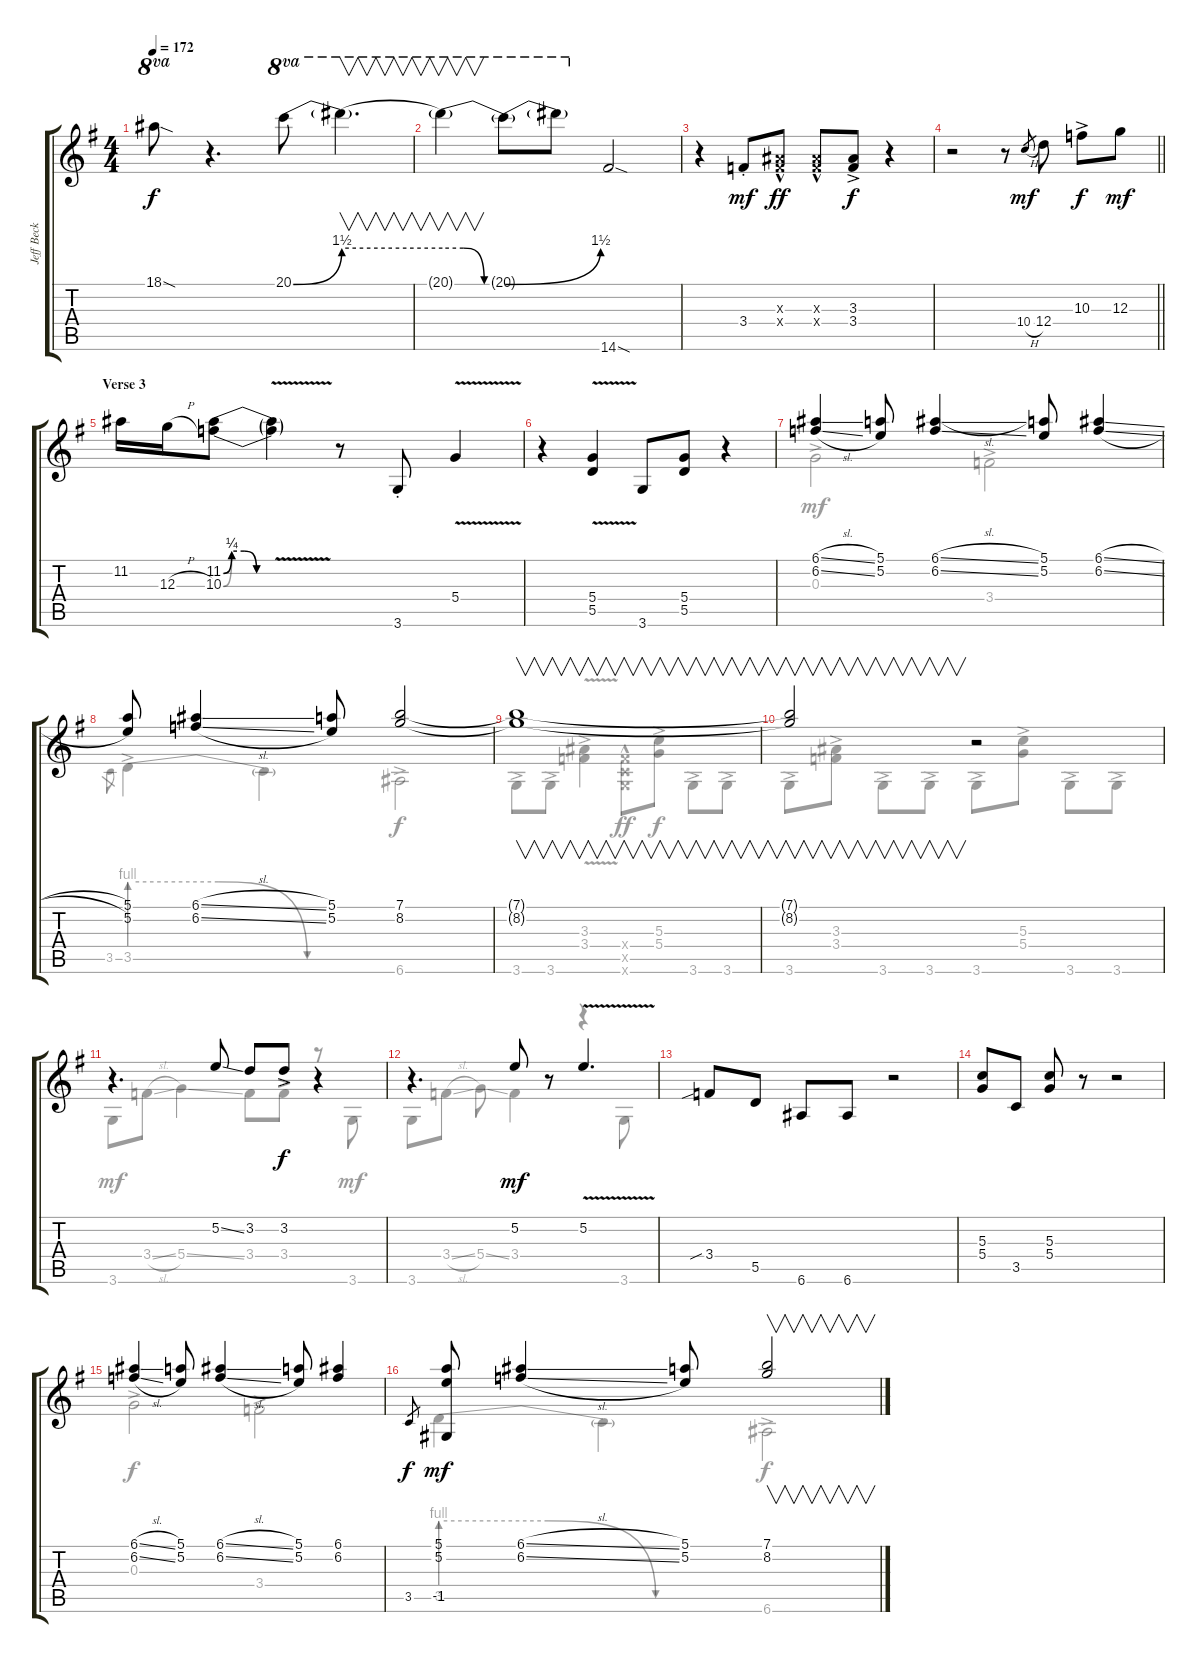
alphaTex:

\track ("Jeff Beck" "Jeff Beck") {instrument overdrivenguitar}
\staff {score tabs}
\tuning (E4 B3 G3 D3 A2 E2) {hide}
\voice
\ts (4 4)
\tempo 172
\clef g2
\ks g
18.1{sod t}.8{ot 8va dy f} r.4{d} 20.1{be (bend 0 0 60 6)}.8{ot 8va} 20.1{be (hold 0 6 60 6) t}.4{v d ot 8va} |
20.1{be (custom 0 6 20 6 40 0 60 0) t}.4{v ot 8va} 20.1{be (bend 0 0 60 6) t}.8{ot 8va} 20.1{t}.8{ot 8va} 14.6{sod}.2 |
r.4 3.4{st}.8{dy mf} (3.3{hac x} 3.4{hac x}).8{dy ff} (3.3{hac x} 3.4{hac x}).8 (3.3{ac} 3.4{ac}).8{dy f} r.4 |
\barLineRight lightlight
r.2 r.8 10.4{h}.8{gr dy mf} 12.4.8 10.3{ac}.8{dy f} 12.3.8{dy mf} |
\section ("" "Verse 3")
11.2.16 12.3{h}.16 (11.2{be (custom 0 0 10 1 25 1 40 0 60 0)} 10.3{be (custom 0 0 10 1 25 1 40 0 60 0)}).8 (11.2{v t} 10.3{v t}).4 r.8 3.6{st}.8 5.4{v}.4 |
r.4 (5.4{v} 5.5{v}).4 3.6.8 (5.4 5.5).8 r.4 |
(6.1{sl} 6.2{sl}).4 (5.1 5.2).8 (6.1{sl} 6.2{ss}).4 (5.1 5.2).8 (6.1{sl} 6.2{sl}).4 |
(5.1 5.2).8 (6.1{sl} 6.2{sl}).4 (5.1 5.2).8 (7.1 8.2).2 |
(7.1{t} 8.2{t}).1{v} |
(7.1{t} 8.2{t}).2{v} r.2 |
r.4{d} 5.2{ss}.8 3.2.8 3.2{ac}.8{dy f} r.4 |
r.4{d} 5.2.8{dy mf} r.8 5.2{v}.4{d} |
3.4{sib}.8 5.5.8 6.6.8 6.6.8 r.2 |
(5.3 5.4).8 3.5.8 (5.3 5.4).8 r.8 r.2 |
(6.1{sl} 6.2{sl}).4 (5.1 5.2).8 (6.1{sl} 6.2{sl}).4 (5.1 5.2).8 (6.1 6.2).4 |
3.5.8{gr dy f} (5.1 5.2 -1.5).8{dy mf} (6.1{sl} 6.2{sl}).4 (5.1 5.2).8 (7.1 8.2).2{v}
\voice
\clef g2
\ottava regular
\simile none
\ks g
|
|
|
\barLineRight lightlight
|
|
|
0.3{ac}.2 3.4{ac}.2 |
3.5.8{gr} 3.5{be (custom 0 4 20 4 40 0 60 0) ac}.4 3.5{t}.4{dy mf} 6.6{ac}.2{dy f} |
3.6{ac}.8 3.6{ac}.8 (3.3{v ac} 3.4{v ac}).4 (3.4{hac x} 3.5{hac x} 3.6{hac x}).8{dy ff} (5.3{ac} 5.4{ac}).8{dy f} 3.6{ac}.8 3.6{ac}.8 |
3.6{ac}.8 (3.3{ac} 3.4{ac}).8 3.6{ac}.8 3.6{ac}.8 3.6{ac}.8 (5.3{ac} 5.4{ac}).8 3.6{ac}.8 3.6{ac}.8 |
3.6.8{dy mf} 3.4{sl}.8 5.4{ss}.4 3.4.8 3.4{ac}.8{dy f} r.8 3.6.8{dy mf} |
3.6.8 3.4{sl}.8 5.4{ss}.8 3.4.4 r.4 3.6.8 |
|
|
0.3{ac}.2{dy f} 3.4{ac}.2 |
3.5{be (custom 0 4 20 4 40 0 60 0)}.4{dy mf} 3.5{t}.4 6.6{ac}.2{dy f}
